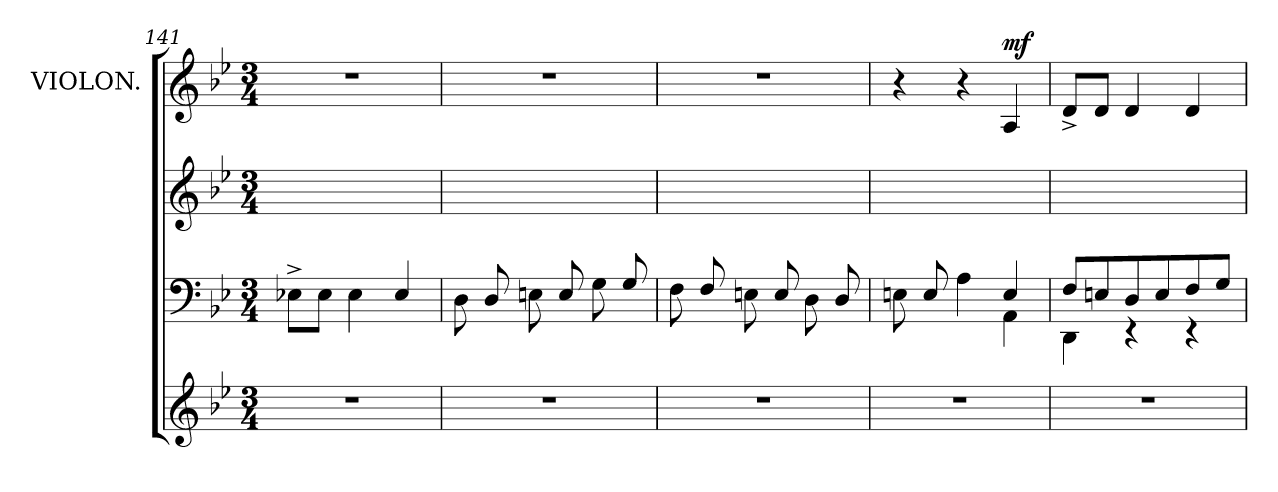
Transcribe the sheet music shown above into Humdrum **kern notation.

**kern	**kern	**kern	**kern	**dynam
*part3	*part2	*part2	*part1	*part1
*staff4	*staff3	*staff2	*staff1	*staff1
*	*	*	*I"VIOLON.	*
*clefG2	*clefF4	*clefG2	*clefG2	*
*k[b-e-]	*k[b-e-]	*k[b-e-]	*k[b-e-]	*
*B-:	*B-:	*B-:	*B-:	*
*M3/4	*M3/4	*M3/4	*M3/4	*
=141	=141	=141	=141	=141
!LO:N:vis=1	!	!	!LO:N:vis=1	!
2.r	8E-X^>\L	2.ryy	2.r	.
.	8E-\J	.	.	.
.	4E-\	.	.	.
.	4E-/	.	.	.
=142	=142	=142	=142	=142
!LO:N:vis=1	!	!	!LO:N:vis=1	!
2.r	8D\	2.ryy	2.r	.
.	8D/	.	.	.
.	8En\	.	.	.
.	8E/	.	.	.
.	8G\	.	.	.
.	8G/	.	.	.
=143	=143	=143	=143	=143
!LO:N:vis=1	!	!	!LO:N:vis=1	!
2.r	8F\	2.ryy	2.r	.
.	8F/	.	.	.
.	8En\	.	.	.
.	8E/	.	.	.
.	8D\	.	.	.
.	8D/	.	.	.
=144	=144	=144	=144	=144
!LO:N:vis=1	!	!	!	!
*	*^	*	*	*
2.r	8En\	2ryy	2.ryy	4r	.
.	8E/	.	.	.	.
.	4A\	.	.	4r	.
!	!	!	!	!	!LO:DY:a
.	4E/	4AA\	.	4A/	mf
!!LO:LB:g=z
=145	=145	=145	=145	=145	=145
!LO:N:vis=1	!	!	!	!	!
2.r	8F/L	4DD\	2.ryy	8d^>/L	.
.	8En/	.	.	8d/J	.
.	8D/	4rEE	.	4d/	.
.	8E/	.	.	.	.
.	8F/	4rEE	.	4d/	.
.	8G/J	.	.	.	.
*	*v	*v	*	*	*
=	=	=	=	=
*-	*-	*-	*-	*-
